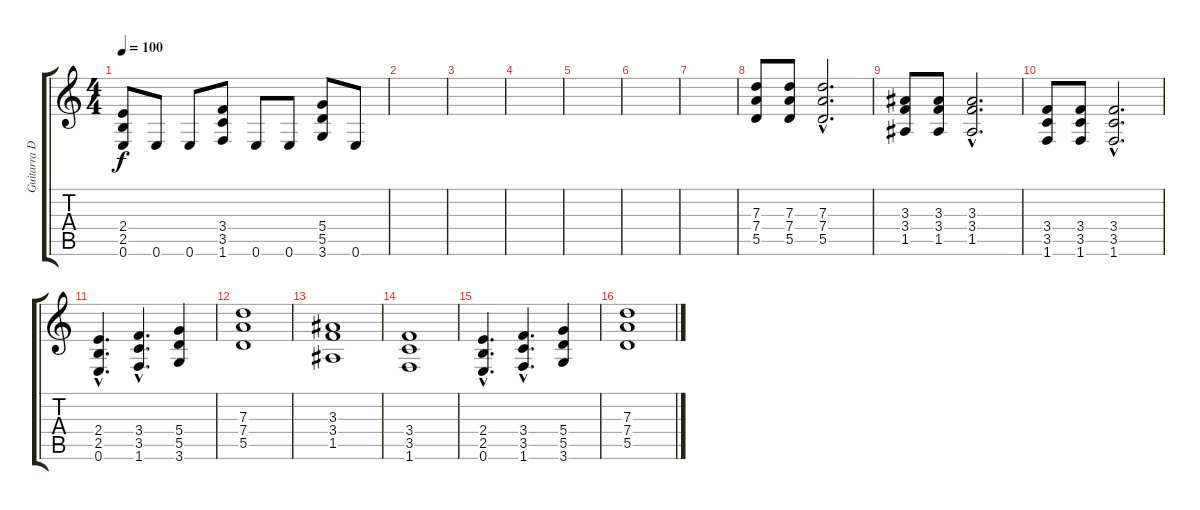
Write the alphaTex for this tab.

\track ("Guitarra Distorcionada" "Guitarra D") {instrument overdrivenguitar}
\staff {score tabs}
\tuning (E4 B3 G3 D3 A2 E2) {hide}
\ts (4 4)
\tempo 100
\clef g2
\ks c
(2.4 2.5 0.6).8{dy f} 0.6.8 0.6.8 (3.4 3.5 1.6).8 0.6.8 0.6.8 (5.4 5.5 3.6).8 0.6.8 |
|
|
|
|
|
|
(7.3 7.4 5.5).8 (7.3 7.4 5.5).8 (7.3{hac} 7.4{hac} 5.5{hac}).2{d} |
(3.3 3.4 1.5).8 (3.3 3.4 1.5).8 (3.3{hac} 3.4{hac} 1.5{hac}).2{d} |
(3.4 3.5 1.6).8 (3.4 3.5 1.6).8 (3.4{hac} 3.5{hac} 1.6{hac}).2{d} |
(2.4{hac} 2.5{hac} 0.6{hac}).4{d} (3.4{hac} 3.5{hac} 1.6{hac}).4{d} (5.4 5.5 3.6).4 |
(7.3 7.4 5.5).1 |
(3.3 3.4 1.5).1 |
(3.4 3.5 1.6).1 |
(2.4{hac} 2.5{hac} 0.6{hac}).4{d} (3.4{hac} 3.5{hac} 1.6{hac}).4{d} (5.4 5.5 3.6).4 |
(7.3 7.4 5.5).1
